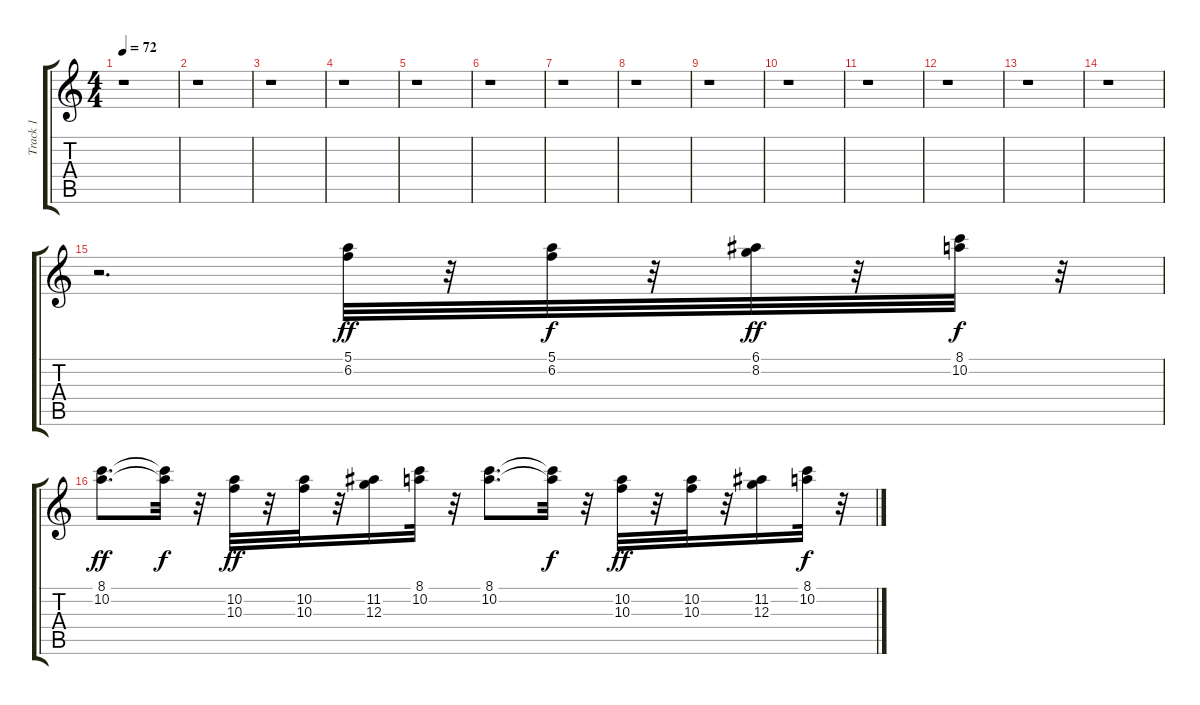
\track ("Track 1" "Track 1") {instrument acousticguitarnylon}
\staff {score tabs}
\tuning (E4 B3 G3 D3 A2 E2) {hide}
\ts (4 4)
\tempo 72
\clef g2
\ks c
r.1{dy f} |
r.1 |
r.1 |
r.1 |
r.1 |
r.1 |
r.1 |
r.1 |
r.1 |
r.1 |
r.1 |
r.1 |
r.1 |
r.1 |
r.2{d} (5.1 6.2).32{dy ff} r.32 (5.1 6.2).32{dy f} r.32 (6.1 8.2).32{dy ff} r.32 (8.1 10.2).32{dy f} r.32 |
(8.1 10.2).8{d dy ff} (8.1{t} 10.2{t}).32{dy f} r.32 (10.2 10.3).32{dy ff} r.32 (10.2 10.3).32 r.32 (11.2 12.3).16 (8.1 10.2).32 r.32 (8.1 10.2).8{d} (8.1{t} 10.2{t}).32{dy f} r.32 (10.2 10.3).32{dy ff} r.32 (10.2 10.3).32 r.32 (11.2 12.3).16 (8.1 10.2).32{dy f} r.32
